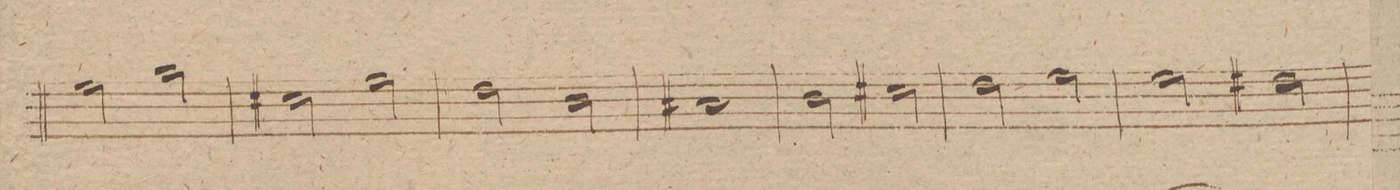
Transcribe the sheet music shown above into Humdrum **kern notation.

**kern	**dynam
*I"Flauto 1mo	*
*clefG2	*
*k[f#]	*
*met(c|)	*
*M2/2	*
2ee\	.
2gg\	.
=272	=272
2cc#X\	.
2ff#\	.
=273	=273
2dd\	.
2b\	.
=274	=274
1a#X/	.
=275	=275
2b\	.
2cc#X\	.
=276	=276
2dd\	.
2ee\	.
=277	=277
2ee\	.
2dd#X\	.
=278	=278
*-	*-
